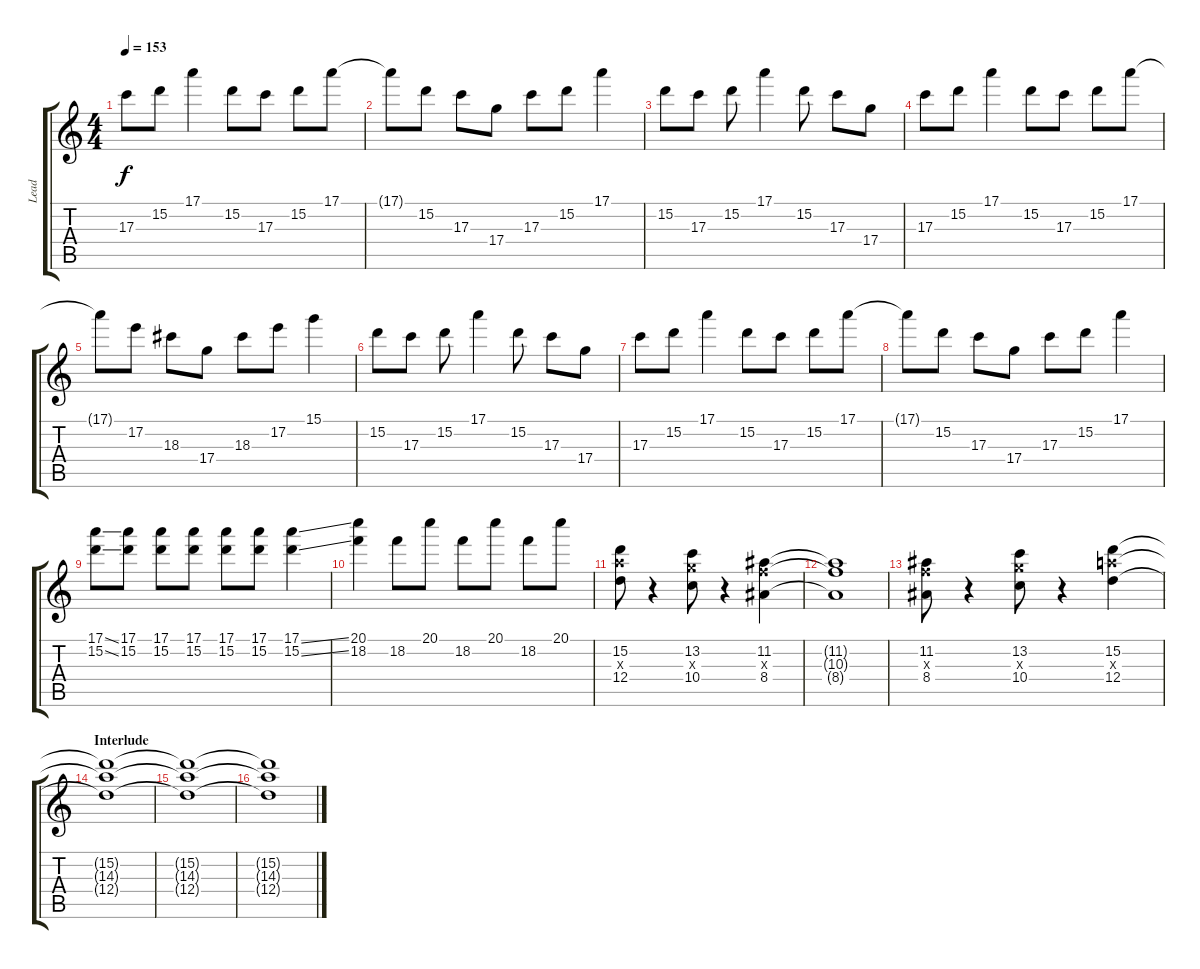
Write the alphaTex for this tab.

\track ("Lead" "Lead") {instrument overdrivenguitar}
\staff {score tabs}
\tuning (E4 B3 G3 D3 A2 E2) {hide}
\ts (4 4)
\tempo 153
\clef g2
\ks c
17.3.8{dy f} 15.2.8 17.1.4 15.2.8 17.3.8 15.2.8 17.1.8 |
17.1{t}.8 15.2.8 17.3.8 17.4.8 17.3.8 15.2.8 17.1.4 |
15.2.8 17.3.8 15.2.8 17.1.4 15.2.8 17.3.8 17.4.8 |
17.3.8 15.2.8 17.1.4 15.2.8 17.3.8 15.2.8 17.1.8 |
17.1{t}.8 17.2.8 18.3.8 17.4.8 18.3.8 17.2.8 15.1.4 |
15.2.8 17.3.8 15.2.8 17.1.4 15.2.8 17.3.8 17.4.8 |
17.3.8 15.2.8 17.1.4 15.2.8 17.3.8 15.2.8 17.1.8 |
17.1{t}.8 15.2.8 17.3.8 17.4.8 17.3.8 15.2.8 17.1.4 |
(17.1{ss} 15.2{ss}).8 (17.1 15.2).8 (17.1 15.2).8 (17.1 15.2).8 (17.1 15.2).8 (17.1 15.2).8 (17.1{ss} 15.2{ss}).4 |
(20.1 18.2).4 18.2.8 20.1.8 18.2.8 20.1.8 18.2.8 20.1.8 |
(15.2 14.3{x} 12.4).8 r.4 (13.2 12.3{x} 10.4).8 r.4 (11.2 10.3{x} 8.4).4 |
(11.2{t} 10.3{t} 8.4{t}).1 |
(11.2 10.3{x} 8.4).8 r.4 (13.2 12.3{x} 10.4).8 r.4 (15.2 14.3{x} 12.4).4 |
\section ("" "Interlude")
(15.2{t} 14.3{t} 12.4{t}).1 |
(15.2{t} 14.3{t} 12.4{t}).1 |
(15.2{t} 14.3{t} 12.4{t}).1
